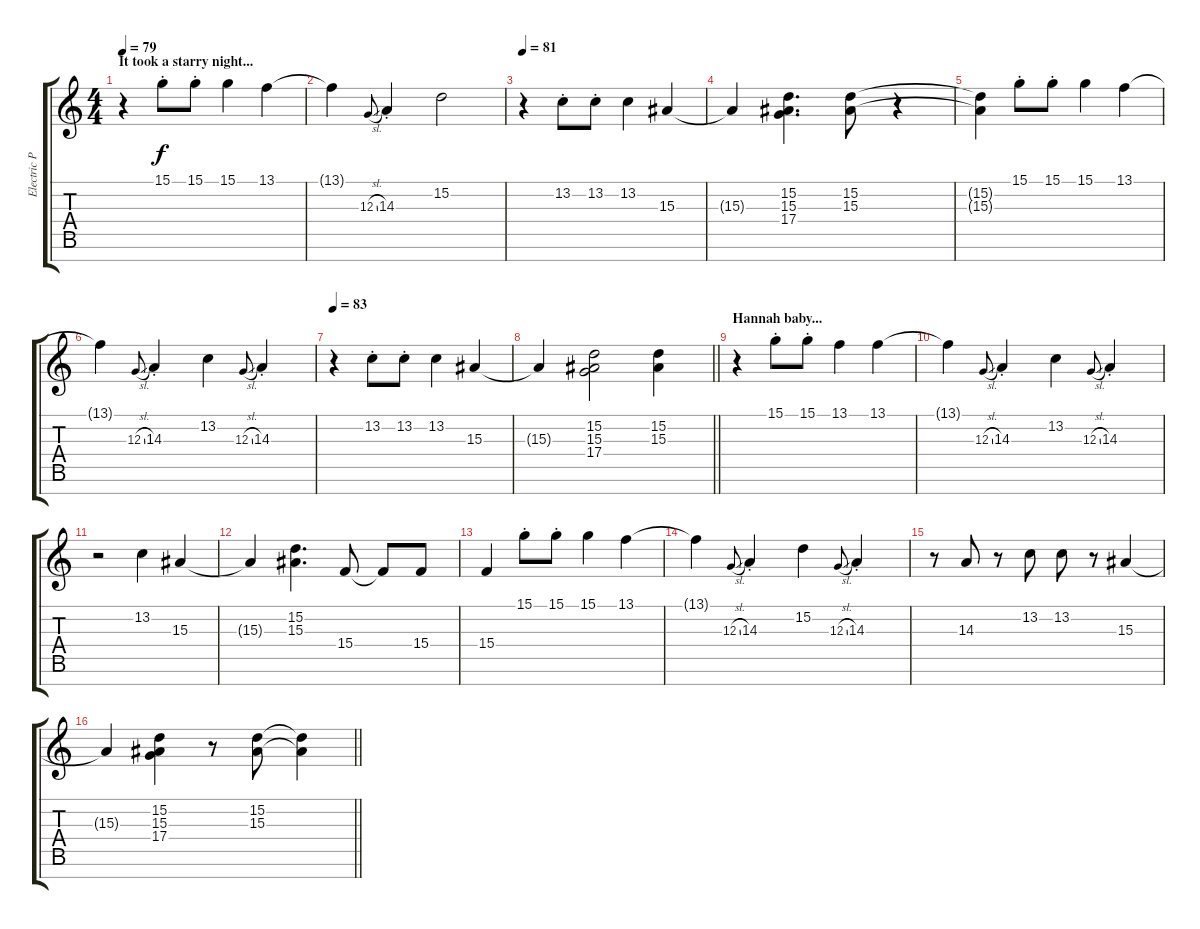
\track ("Electric Piano L (Keith)" "Electric P") {instrument electricpiano2}
\staff {score tabs}
\tuning (E4 B3 G3 D3 A2 E2 B1) {hide}
\ts (4 4)
\section ("" "It took a starry night...")
\tempo 79
\clef g2
\ks c
r.4{dy f} 15.1{st}.8 15.1{st}.8 15.1.4 13.1.4 |
13.1{t}.4 12.3{sl}.8{gr onbeat} 14.3{st}.4 15.2.2 |
\tempo 81
r.4 13.2{st}.8 13.2{st}.8 13.2.4 15.3.4 |
15.3{t}.4 (15.2 15.3 17.4).4{d} (15.2 15.3).8 r.4 |
(15.2{t} 15.3{t}).4 15.1{st}.8 15.1{st}.8 15.1.4 13.1.4 |
13.1{t}.4 12.3{sl}.8{gr onbeat} 14.3{st}.4 13.2.4 12.3{sl}.8{gr onbeat} 14.3{st}.4 |
\tempo 83
r.4 13.2{st}.8 13.2{st}.8 13.2.4 15.3.4 |
\barLineRight lightlight
15.3{t}.4 (15.2 15.3 17.4).2 (15.2 15.3).4 |
\section ("" "Hannah baby...")
r.4 15.1{st}.8 15.1{st}.8 13.1.4 13.1.4 |
13.1{t}.4 12.3{sl}.8{gr onbeat} 14.3{st}.4 13.2.4 12.3{sl}.8{gr onbeat} 14.3{st}.4 |
r.2 13.2.4 15.3.4 |
15.3{t}.4 (15.2 15.3).4{d} 15.4.8 15.4{t}.8 15.4.8 |
15.4.4 15.1{st}.8 15.1{st}.8 15.1.4 13.1.4 |
13.1{t}.4 12.3{sl}.8{gr onbeat} 14.3{st}.4 15.2.4 12.3{sl}.8{gr onbeat} 14.3{st}.4 |
r.8 14.3.8 r.8 13.2.8 13.2.8 r.8 15.3.4 |
\barLineRight lightlight
15.3{t}.4 (15.2 15.3 17.4).4 r.8 (15.2 15.3).8 (15.2{t} 15.3{t}).4
